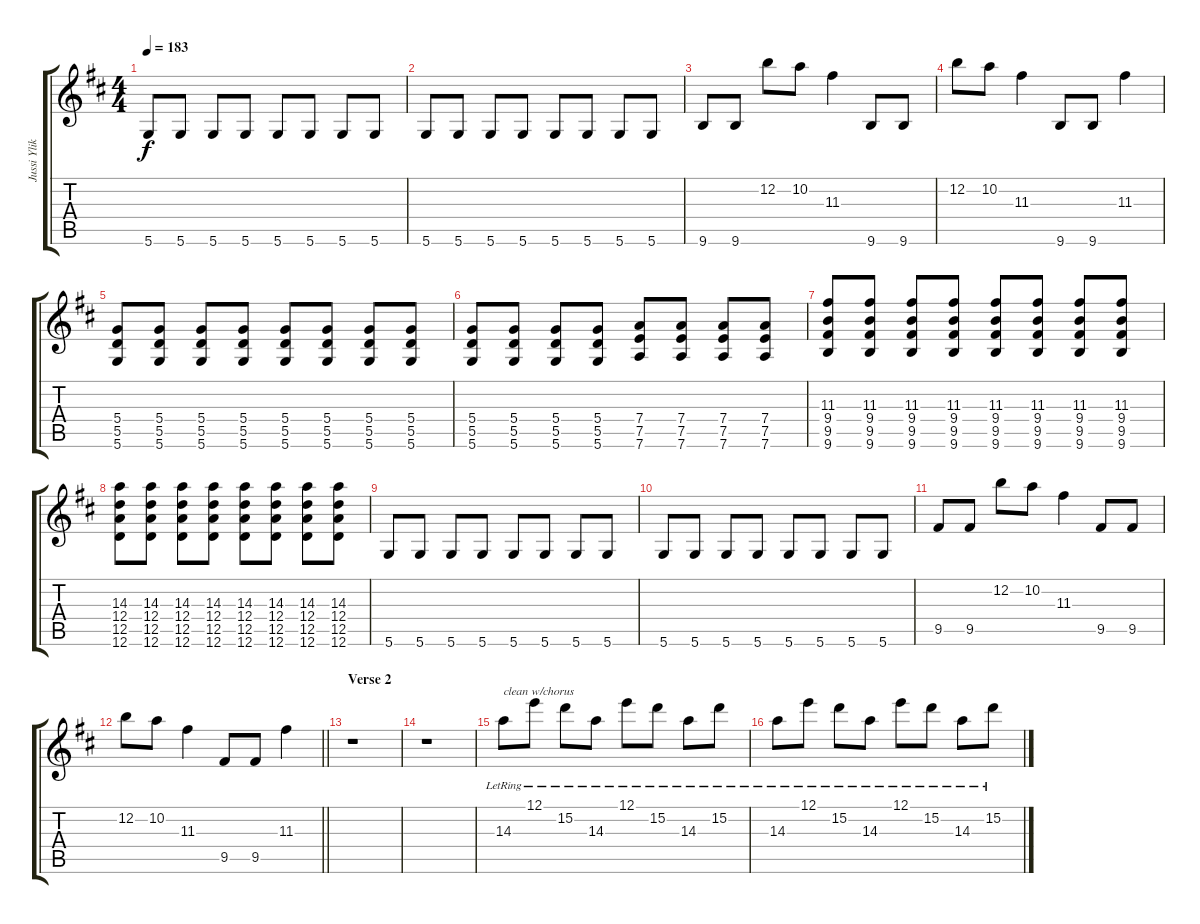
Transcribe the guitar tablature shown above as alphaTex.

\track ("Jussi Ylikoski - guitar" "Jussi Ylik") {instrument electricguitarclean}
\staff {score tabs}
\tuning (E4 B3 G3 D3 A2 D2) {hide}
\ts (4 4)
\tempo 183
\clef g2
\ks bminor
5.6.8{dy f} 5.6.8 5.6.8 5.6.8 5.6.8 5.6.8 5.6.8 5.6.8 |
5.6.8 5.6.8 5.6.8 5.6.8 5.6.8 5.6.8 5.6.8 5.6.8 |
9.6.8 9.6.8 12.2.8 10.2.8 11.3.4 9.6.8 9.6.8 |
12.2.8 10.2.8 11.3.4 9.6.8 9.6.8 11.3.4 |
(5.4 5.5 5.6).8 (5.4 5.5 5.6).8 (5.4 5.5 5.6).8 (5.4 5.5 5.6).8 (5.4 5.5 5.6).8 (5.4 5.5 5.6).8 (5.4 5.5 5.6).8 (5.4 5.5 5.6).8 |
(5.4 5.5 5.6).8 (5.4 5.5 5.6).8 (5.4 5.5 5.6).8 (5.4 5.5 5.6).8 (7.4 7.5 7.6).8 (7.4 7.5 7.6).8 (7.4 7.5 7.6).8 (7.4 7.5 7.6).8 |
(11.3 9.4 9.5 9.6).8 (11.3 9.4 9.5 9.6).8 (11.3 9.4 9.5 9.6).8 (11.3 9.4 9.5 9.6).8 (11.3 9.4 9.5 9.6).8 (11.3 9.4 9.5 9.6).8 (11.3 9.4 9.5 9.6).8 (11.3 9.4 9.5 9.6).8 |
(14.3 12.4 12.5 12.6).8 (14.3 12.4 12.5 12.6).8 (14.3 12.4 12.5 12.6).8 (14.3 12.4 12.5 12.6).8 (14.3 12.4 12.5 12.6).8 (14.3 12.4 12.5 12.6).8 (14.3 12.4 12.5 12.6).8 (14.3 12.4 12.5 12.6).8 |
5.6.8 5.6.8 5.6.8 5.6.8 5.6.8 5.6.8 5.6.8 5.6.8 |
5.6.8 5.6.8 5.6.8 5.6.8 5.6.8 5.6.8 5.6.8 5.6.8 |
9.5.8 9.5.8 12.2.8 10.2.8 11.3.4 9.5.8 9.5.8 |
\barLineRight lightlight
12.2.8 10.2.8 11.3.4 9.5.8 9.5.8 11.3.4 |
\section ("" "Verse 2")
r.1{instrument electricguitarclean} |
r.1 |
14.3{lr}.8{txt "clean w/chorus"} 12.1{lr}.8 15.2{lr}.8 14.3{lr}.8 12.1{lr}.8 15.2{lr}.8 14.3{lr}.8 15.2{lr}.8 |
14.3{lr}.8 12.1{lr}.8 15.2{lr}.8 14.3{lr}.8 12.1{lr}.8 15.2{lr}.8 14.3{lr}.8 15.2{lr}.8
